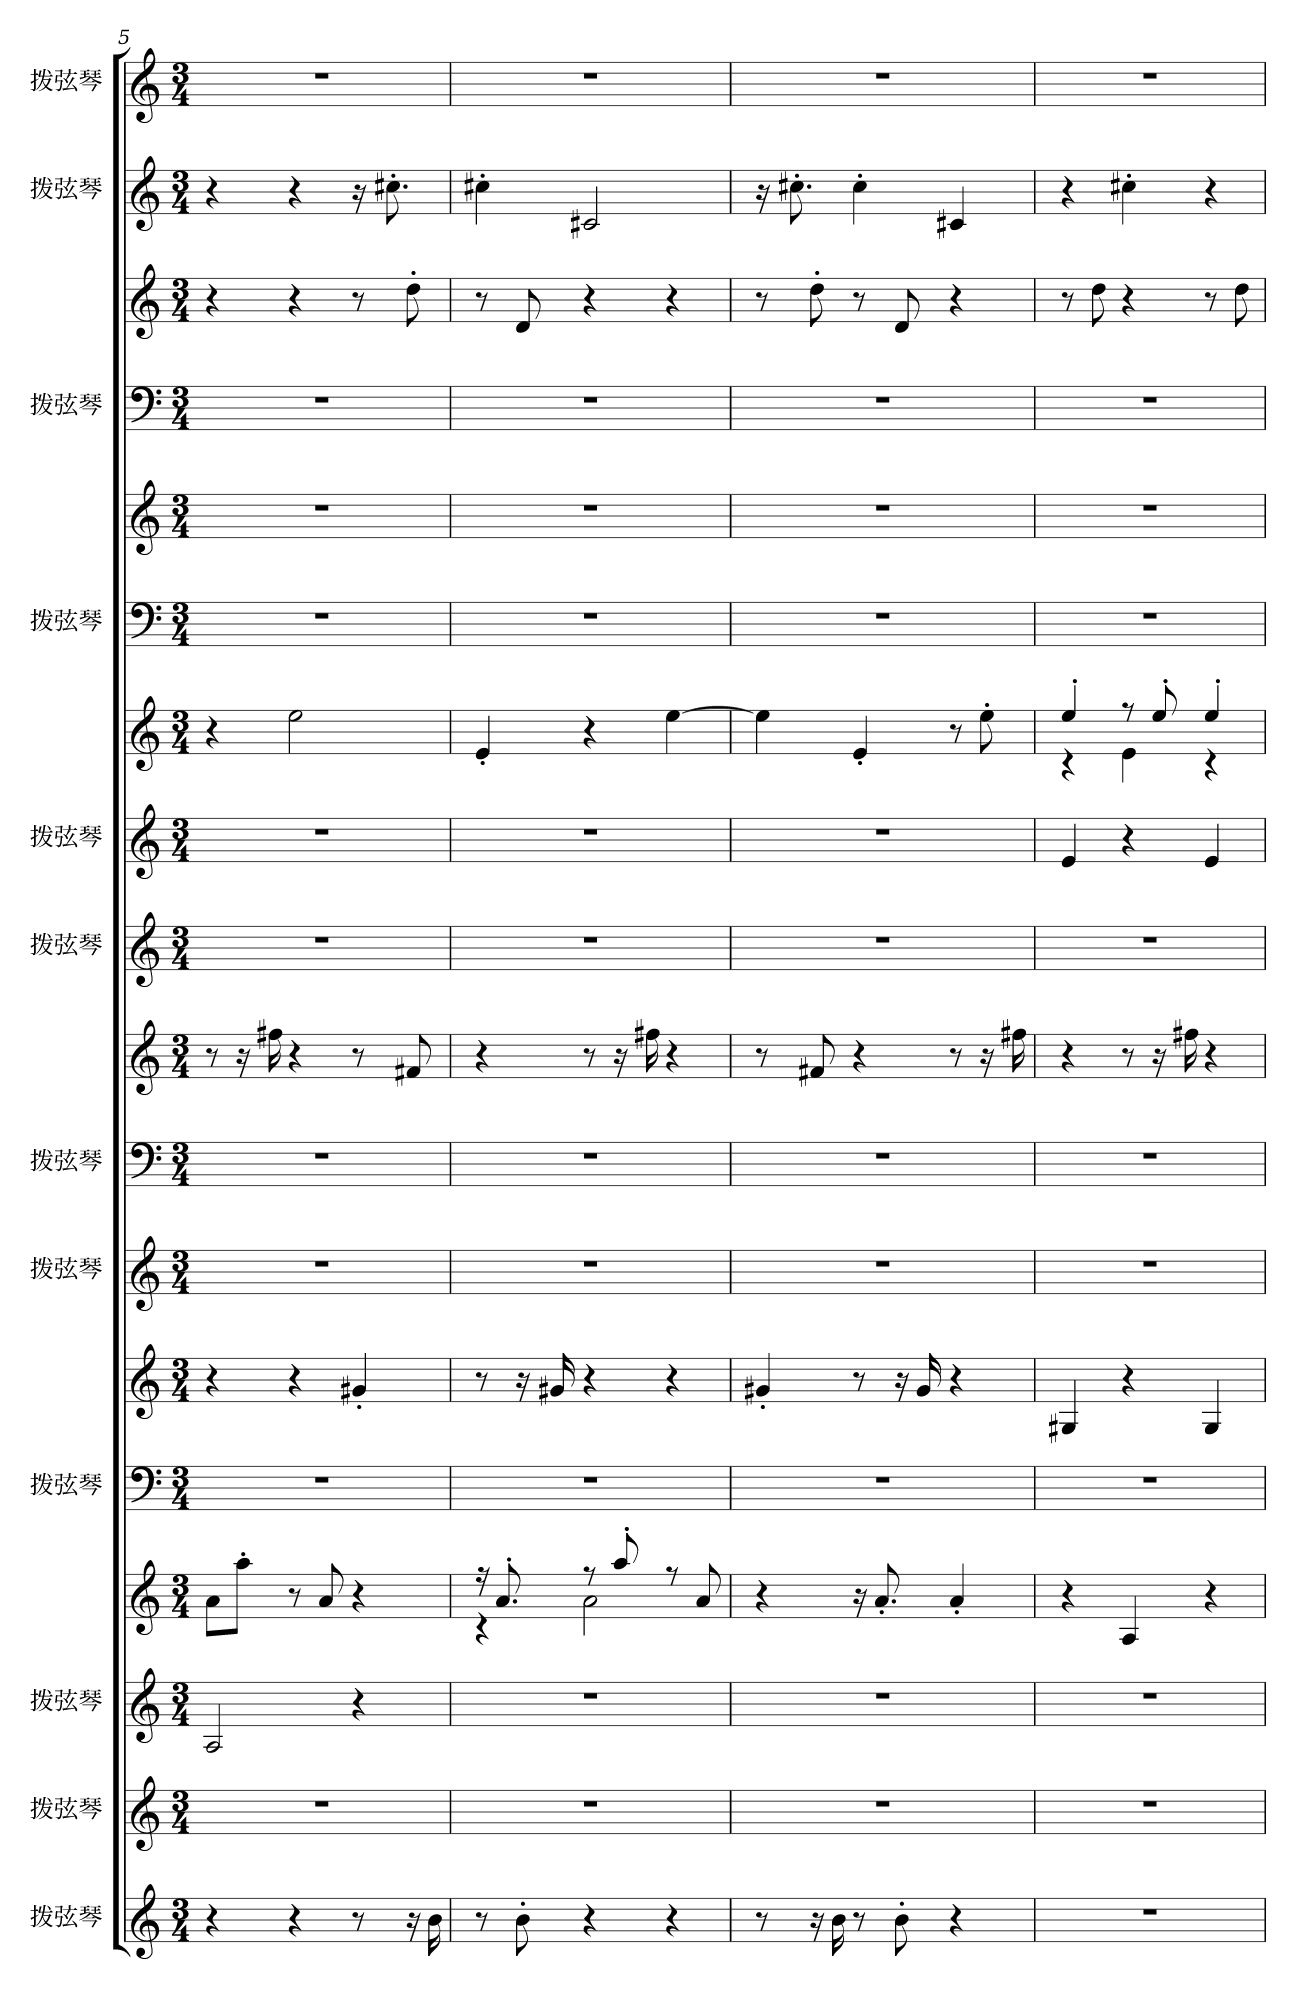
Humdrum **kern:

**kern	**kern	**kern	**kern	**kern	**kern	**kern	**kern	**kern	**kern	**kern	**kern	**kern	**kern	**kern	**kern	**kern	**kern
*part12	*part11	*part10	*part10	*part9	*part9	*part8	*part7	*part7	*part6	*part5	*part5	*part4	*part4	*part3	*part3	*part2	*part1
*staff18	*staff17	*staff16	*staff15	*staff14	*staff13	*staff12	*staff11	*staff10	*staff9	*staff8	*staff7	*staff6	*staff5	*staff4	*staff3	*staff2	*staff1
*I"拨弦琴	*I"拨弦琴	*I"拨弦琴	*	*I"拨弦琴	*	*I"拨弦琴	*I"拨弦琴	*	*I"拨弦琴	*I"拨弦琴	*	*I"拨弦琴	*	*I"拨弦琴	*	*I"拨弦琴	*I"拨弦琴
*clefG2	*clefG2	*clefG2	*clefG2	*clefF4	*clefG2	*clefG2	*clefF4	*clefG2	*clefG2	*clefG2	*clefG2	*clefF4	*clefG2	*clefF4	*clefG2	*clefG2	*clefG2
*k[]	*k[]	*k[]	*k[]	*k[]	*k[]	*k[]	*k[]	*k[]	*k[]	*k[]	*k[]	*k[]	*k[]	*k[]	*k[]	*k[]	*k[]
*M3/4	*M3/4	*M3/4	*M3/4	*M3/4	*M3/4	*M3/4	*M3/4	*M3/4	*M3/4	*M3/4	*M3/4	*M3/4	*M3/4	*M3/4	*M3/4	*M3/4	*M3/4
=5	=5	=5	=5	=5	=5	=5	=5	=5	=5	=5	=5	=5	=5	=5	=5	=5	=5
4r	2.r	2A/	8a\L	2.r	4r	2.r	2.r	8r	2.r	2.r	4r	2.r	2.r	2.r	4r	4r	2.r
.	.	.	8aa'\J	.	.	.	.	16r	.	.	.	.	.	.	.	.	.
.	.	.	.	.	.	.	.	16ff#X\	.	.	.	.	.	.	.	.	.
4r	.	.	8r	.	4r	.	.	4r	.	.	2ee\	.	.	.	4r	4r	.
.	.	.	8a/	.	.	.	.	.	.	.	.	.	.	.	.	.	.
8r	.	4r	4r	.	4g#X'/	.	.	8r	.	.	.	.	.	.	8r	16r	.
.	.	.	.	.	.	.	.	.	.	.	.	.	.	.	.	8.cc#X'\	.
16r	.	.	.	.	.	.	.	8f#X/	.	.	.	.	.	.	8dd'\	.	.
16b\	.	.	.	.	.	.	.	.	.	.	.	.	.	.	.	.	.
=6	=6	=6	=6	=6	=6	=6	=6	=6	=6	=6	=6	=6	=6	=6	=6	=6	=6
*	*	*	*^	*	*	*	*	*	*	*	*	*	*	*	*	*	*
8r	2.r	2.r	16r	4r	2.r	8r	2.r	2.r	4r	2.r	2.r	4e'/	2.r	2.r	2.r	8r	4cc#X'\	2.r
.	.	.	8.a'/	.	.	.	.	.	.	.	.	.	.	.	.	.	.	.
8b'\	.	.	.	.	.	16r	.	.	.	.	.	.	.	.	.	8d/	.	.
.	.	.	.	.	.	16g#X/	.	.	.	.	.	.	.	.	.	.	.	.
4r	.	.	8r	2a\	.	4r	.	.	8r	.	.	4r	.	.	.	4r	2c#X/	.
.	.	.	8aa'/	.	.	.	.	.	16r	.	.	.	.	.	.	.	.	.
.	.	.	.	.	.	.	.	.	16ff#X\	.	.	.	.	.	.	.	.	.
4r	.	.	8r	.	.	4r	.	.	4r	.	.	[4ee\	.	.	.	4r	.	.
.	.	.	8a/	.	.	.	.	.	.	.	.	.	.	.	.	.	.	.
*	*	*	*v	*v	*	*	*	*	*	*	*	*	*	*	*	*	*	*
!!LO:PB:g=z
=7	=7	=7	=7	=7	=7	=7	=7	=7	=7	=7	=7	=7	=7	=7	=7	=7	=7
8r	2.r	2.r	4r	2.r	4g#X'/	2.r	2.r	8r	2.r	2.r	4ee\]	2.r	2.r	2.r	8r	16r	2.r
.	.	.	.	.	.	.	.	.	.	.	.	.	.	.	.	8.cc#X'\	.
16r	.	.	.	.	.	.	.	8f#X/	.	.	.	.	.	.	8dd'\	.	.
16b\	.	.	.	.	.	.	.	.	.	.	.	.	.	.	.	.	.
8r	.	.	16r	.	8r	.	.	4r	.	.	4e'/	.	.	.	8r	4cc#'\	.
.	.	.	8.a'/	.	.	.	.	.	.	.	.	.	.	.	.	.	.
8b'\	.	.	.	.	16r	.	.	.	.	.	.	.	.	.	8d/	.	.
.	.	.	.	.	16g#/	.	.	.	.	.	.	.	.	.	.	.	.
4r	.	.	4a'/	.	4r	.	.	8r	.	.	8r	.	.	.	4r	4c#X/	.
.	.	.	.	.	.	.	.	16r	.	.	8ee'\	.	.	.	.	.	.
.	.	.	.	.	.	.	.	16ff#X\	.	.	.	.	.	.	.	.	.
=8	=8	=8	=8	=8	=8	=8	=8	=8	=8	=8	=8	=8	=8	=8	=8	=8	=8
*	*	*	*	*	*	*	*	*	*	*	*^	*	*	*	*	*	*
2.r	2.r	2.r	4r	2.r	4G#X/	2.r	2.r	4r	2.r	4e/	4ee'/	4r	2.r	2.r	2.r	8r	4r	2.r
.	.	.	.	.	.	.	.	.	.	.	.	.	.	.	.	8dd\	.	.
.	.	.	4A/	.	4r	.	.	8r	.	4r	8r	4e\	.	.	.	4r	4cc#X'\	.
.	.	.	.	.	.	.	.	16r	.	.	8ee'/	.	.	.	.	.	.	.
.	.	.	.	.	.	.	.	16ff#X\	.	.	.	.	.	.	.	.	.	.
.	.	.	4r	.	4G#/	.	.	4r	.	4e/	4ee'/	4r	.	.	.	8r	4r	.
.	.	.	.	.	.	.	.	.	.	.	.	.	.	.	.	8dd\	.	.
*	*	*	*	*	*	*	*	*	*	*	*v	*v	*	*	*	*	*	*
=	=	=	=	=	=	=	=	=	=	=	=	=	=	=	=	=	=
*-	*-	*-	*-	*-	*-	*-	*-	*-	*-	*-	*-	*-	*-	*-	*-	*-	*-
